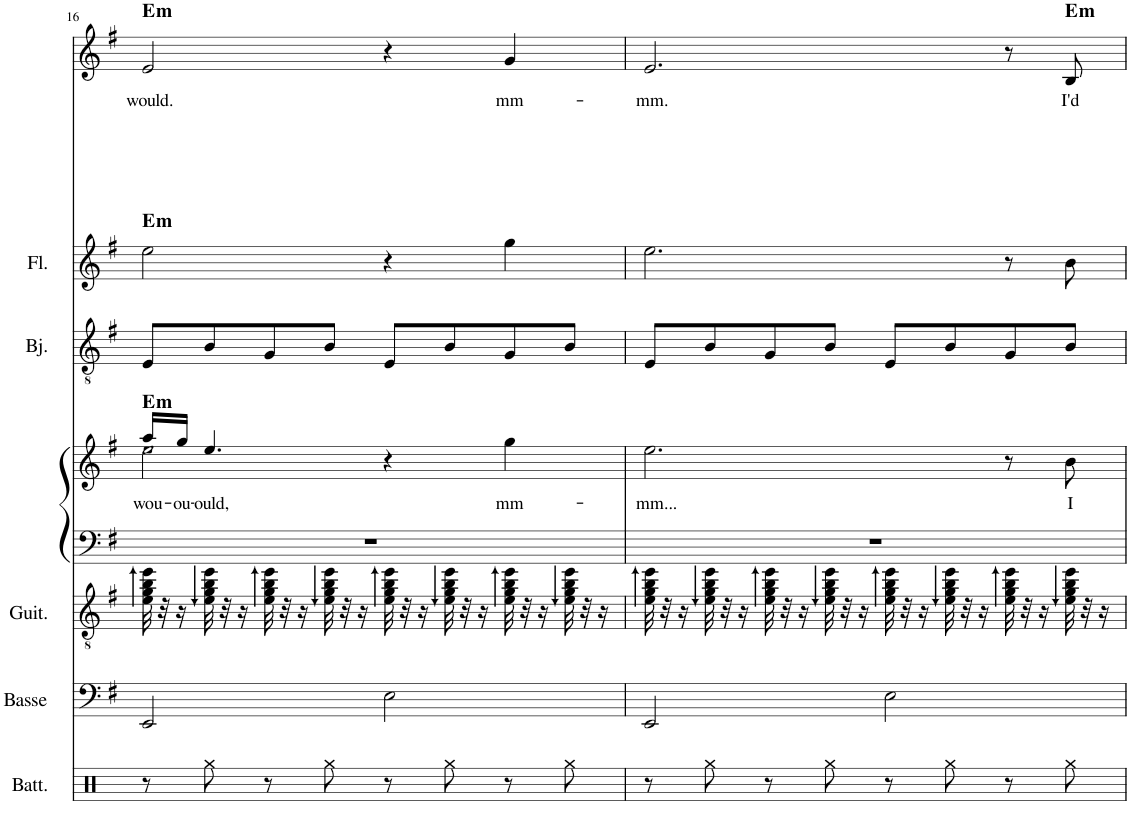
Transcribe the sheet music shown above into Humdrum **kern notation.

**kern	**kern	**kern	**kern	**kern	**text	**harte	**kern	**kern	**harte	**kern	**text	**harte
*part7	*part6	*part5	*part4	*part4	*part4	*part4	*part3	*part2	*part2	*part1	*part1	*part1
*staff8	*staff7	*staff6	*staff5	*staff4	*staff4	*	*staff3	*staff2	*	*staff1	*staff1	*
*I"Batterie	*I"Basse acoustique	*I"Guitare classique	*I"Piano-chant	*	*	*	*I"Banjo	*I"Flûte	*	*I"Piccolo	*	*
*I'Batt.	*I'Basse	*I'Guit.	*I'Pno	*	*	*	*I'Bj.	*I'Fl.	*	*I'Picc	*	*
!!LO:PB:g=z
*clefX	*clefF4	*clefGv2	*clefF4	*clefG2	*	*	*clefGv2	*clefG2	*	*clefG2	*	*
*	*Trd7c12	*	*	*	*	*	*	*	*	*Trd-7c-12	*	*
*k[f#]	*k[f#]	*k[f#]	*k[f#]	*k[f#]	*	*	*k[f#]	*k[f#]	*	*k[f#]	*	*
*M4/4	*M4/4	*M4/4	*M4/4	*M4/4	*	*	*M4/4	*M4/4	*	*M4/4	*	*
=16	=16	=16	=16	=16	=16	=16	=16	=16	=16	=16	=16	=16
*	*	*	*	*^	*	*	*	*	*	*	*	*
!	!	!	!	!	!LO:N:head=diamond	!LO:LY:b	!LO:H:kt=m	!	!	!LO:H:kt=m	!	!LO:LY:b	!LO:H:kt=m
8r	2EE/	32e\ 32g\ 32b\ 32ee\	1r	16aa/LL	2ee\	wou-	E:min	8E/L	2ee\	E:min	2e/	would.	E:min
.	.	32r	.	.	.	.	.	.	.	.	.	.	.
!	!	!	!	!	!	!LO:LY:b	!	!	!	!	!	!	!
.	.	16r	.	16gg/JJ	.	-ou-	.	.	.	.	.	.	.
!	!	!	!	!	!	!LO:LY:b	!	!	!	!	!	!	!
8Rgg\	.	32e\ 32g\ 32b\ 32ee\	.	4.ee/	.	-ould,	.	8B/	.	.	.	.	.
.	.	32r	.	.	.	.	.	.	.	.	.	.	.
.	.	16r	.	.	.	.	.	.	.	.	.	.	.
8r	.	32e\ 32g\ 32b\ 32ee\	.	.	.	.	.	8G/	.	.	.	.	.
.	.	32r	.	.	.	.	.	.	.	.	.	.	.
.	.	16r	.	.	.	.	.	.	.	.	.	.	.
8Rgg\	.	32e\ 32g\ 32b\ 32ee\	.	.	.	.	.	8B/J	.	.	.	.	.
.	.	32r	.	.	.	.	.	.	.	.	.	.	.
.	.	16r	.	.	.	.	.	.	.	.	.	.	.
8r	2E\	32e\ 32g\ 32b\ 32ee\	.	4r	2ryy	.	.	8E/L	4r	.	4r	.	.
.	.	32r	.	.	.	.	.	.	.	.	.	.	.
.	.	16r	.	.	.	.	.	.	.	.	.	.	.
8Rgg\	.	32e\ 32g\ 32b\ 32ee\	.	.	.	.	.	8B/	.	.	.	.	.
.	.	32r	.	.	.	.	.	.	.	.	.	.	.
.	.	16r	.	.	.	.	.	.	.	.	.	.	.
!	!	!	!	!	!	!LO:LY:b	!	!	!	!	!	!LO:LY:b	!
8r	.	32e\ 32g\ 32b\ 32ee\	.	4gg\	.	mm-	.	8G/	4gg\	.	4g/	mm-	.
.	.	32r	.	.	.	.	.	.	.	.	.	.	.
.	.	16r	.	.	.	.	.	.	.	.	.	.	.
8Rgg\	.	32e\ 32g\ 32b\ 32ee\	.	.	.	.	.	8B/J	.	.	.	.	.
.	.	32r	.	.	.	.	.	.	.	.	.	.	.
.	.	16r	.	.	.	.	.	.	.	.	.	.	.
*	*	*	*	*v	*v	*	*	*	*	*	*	*	*
=17	=17	=17	=17	=17	=17	=17	=17	=17	=17	=17	=17	=17
!	!	!	!	!	!LO:LY:b	!	!	!	!	!	!LO:LY:b	!
8r	2EE/	32e\ 32g\ 32b\ 32ee\	1r	2.ee\	-mm...	.	8E/L	2.ee\	.	2.e/	-mm.	.
.	.	32r	.	.	.	.	.	.	.	.	.	.
.	.	16r	.	.	.	.	.	.	.	.	.	.
8Rgg\	.	32e\ 32g\ 32b\ 32ee\	.	.	.	.	8B/	.	.	.	.	.
.	.	32r	.	.	.	.	.	.	.	.	.	.
.	.	16r	.	.	.	.	.	.	.	.	.	.
8r	.	32e\ 32g\ 32b\ 32ee\	.	.	.	.	8G/	.	.	.	.	.
.	.	32r	.	.	.	.	.	.	.	.	.	.
.	.	16r	.	.	.	.	.	.	.	.	.	.
8Rgg\	.	32e\ 32g\ 32b\ 32ee\	.	.	.	.	8B/J	.	.	.	.	.
.	.	32r	.	.	.	.	.	.	.	.	.	.
.	.	16r	.	.	.	.	.	.	.	.	.	.
8r	2E\	32e\ 32g\ 32b\ 32ee\	.	.	.	.	8E/L	.	.	.	.	.
.	.	32r	.	.	.	.	.	.	.	.	.	.
.	.	16r	.	.	.	.	.	.	.	.	.	.
8Rgg\	.	32e\ 32g\ 32b\ 32ee\	.	.	.	.	8B/	.	.	.	.	.
.	.	32r	.	.	.	.	.	.	.	.	.	.
.	.	16r	.	.	.	.	.	.	.	.	.	.
8r	.	32e\ 32g\ 32b\ 32ee\	.	8r	.	.	8G/	8r	.	8r	.	.
.	.	32r	.	.	.	.	.	.	.	.	.	.
.	.	16r	.	.	.	.	.	.	.	.	.	.
!	!	!	!	!	!LO:LY:b	!	!	!	!	!	!LO:LY:b	!LO:H:kt=m
8Rgg\	.	32e\ 32g\ 32b\ 32ee\	.	8b\	I	.	8B/J	8b\	.	8B/	I'd	E:min
.	.	32r	.	.	.	.	.	.	.	.	.	.
.	.	16r	.	.	.	.	.	.	.	.	.	.
=	=	=	=	=	=	=	=	=	=	=	=	=
*-	*-	*-	*-	*-	*-	*-	*-	*-	*-	*-	*-	*-
